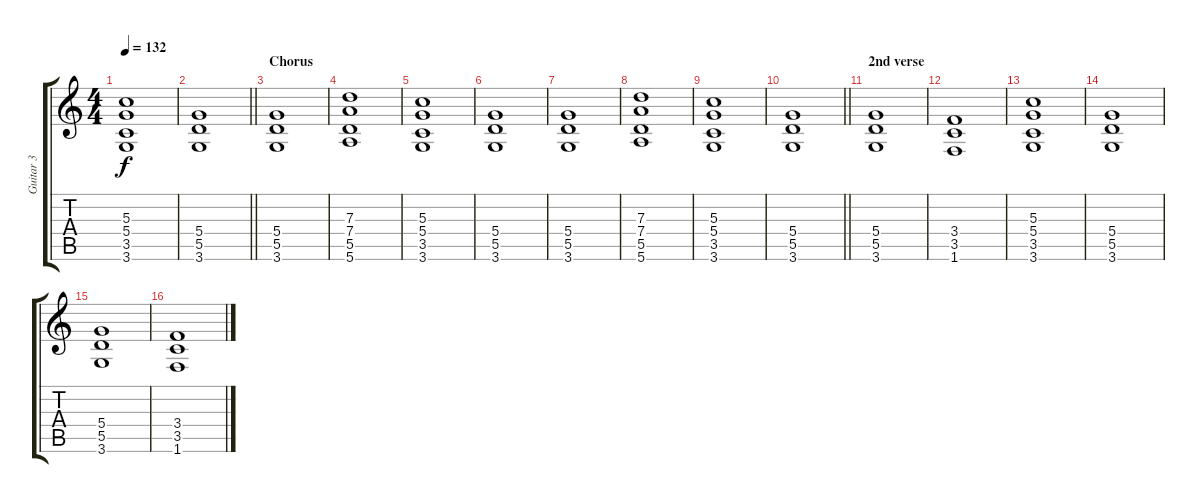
\track ("Guitar 3" "Guitar 3") {instrument distortionguitar}
\staff {score tabs}
\tuning (E4 B3 G3 D3 A2 E2) {hide}
\ts (4 4)
\tempo 132
\clef g2
\ks c
(5.3 5.4 3.5 3.6).1{dy f} |
\barLineRight lightlight
(5.4 5.5 3.6).1 |
\section ("" "Chorus")
(5.4 5.5 3.6).1 |
(7.3 7.4 5.5 5.6).1 |
(5.3 5.4 3.5 3.6).1 |
(5.4 5.5 3.6).1 |
(5.4 5.5 3.6).1 |
(7.3 7.4 5.5 5.6).1 |
(5.3 5.4 3.5 3.6).1 |
\barLineRight lightlight
(5.4 5.5 3.6).1 |
\section ("" "2nd verse")
(5.4 5.5 3.6).1 |
(3.4 3.5 1.6).1 |
(5.3 5.4 3.5 3.6).1 |
(5.4 5.5 3.6).1 |
(5.4 5.5 3.6).1 |
(3.4 3.5 1.6).1
